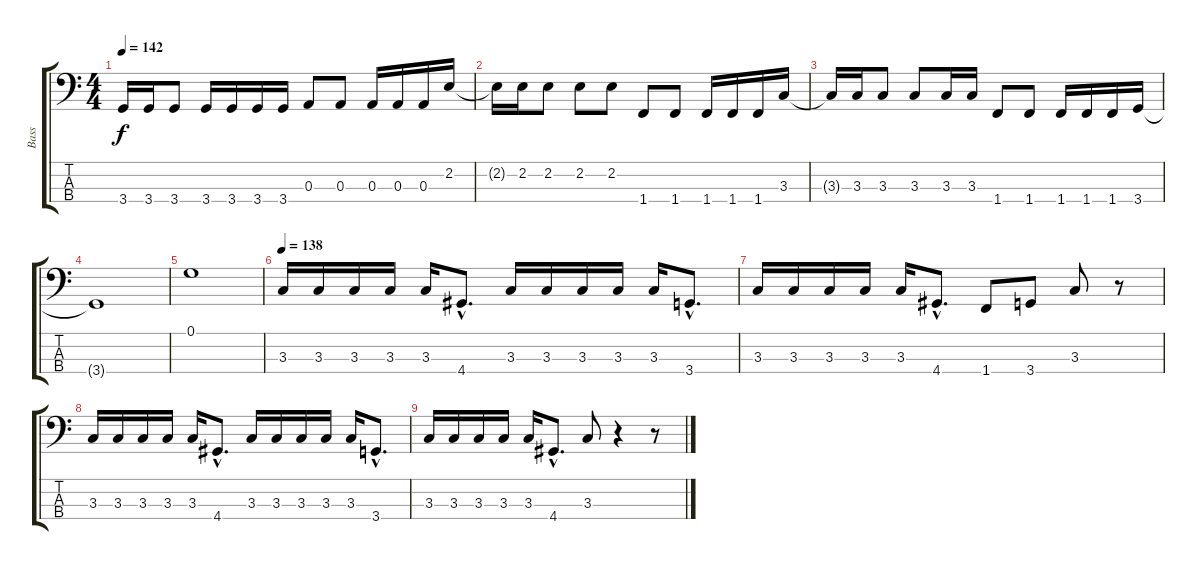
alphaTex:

\track ("Bass" "Bass") {instrument electricbasspick}
\staff {score tabs}
\tuning (G2 D2 A1 E1) {hide}
\ts (4 4)
\tempo 142
\clef f4
\ks c
3.4{t}.16{dy f} 3.4.16 3.4.8 3.4.16 3.4.16 3.4.16 3.4.16 0.3.8 0.3.8 0.3.16 0.3.16 0.3.16 2.2.16 |
2.2{t}.16 2.2.16 2.2.8 2.2.8 2.2.8 1.4.8 1.4.8 1.4.16 1.4.16 1.4.16 3.3.16 |
3.3{t}.16 3.3.16 3.3.8 3.3.8 3.3.16 3.3.16 1.4.8 1.4.8 1.4.16 1.4.16 1.4.16 3.4.16 |
3.4{t}.1 |
0.1.1 |
\tempo 138
3.3.16 3.3.16 3.3.16 3.3.16 3.3.16 4.4{hac}.8{d} 3.3.16 3.3.16 3.3.16 3.3.16 3.3.16 3.4{hac}.8{d} |
3.3.16 3.3.16 3.3.16 3.3.16 3.3.16 4.4{hac}.8{d} 1.4.8 3.4.8 3.3.8 r.8 |
3.3.16 3.3.16 3.3.16 3.3.16 3.3.16 4.4{hac}.8{d} 3.3.16 3.3.16 3.3.16 3.3.16 3.3.16 3.4{hac}.8{d} |
3.3.16 3.3.16 3.3.16 3.3.16 3.3.16 4.4{hac}.8{d} 3.3.8 r.4 r.8
